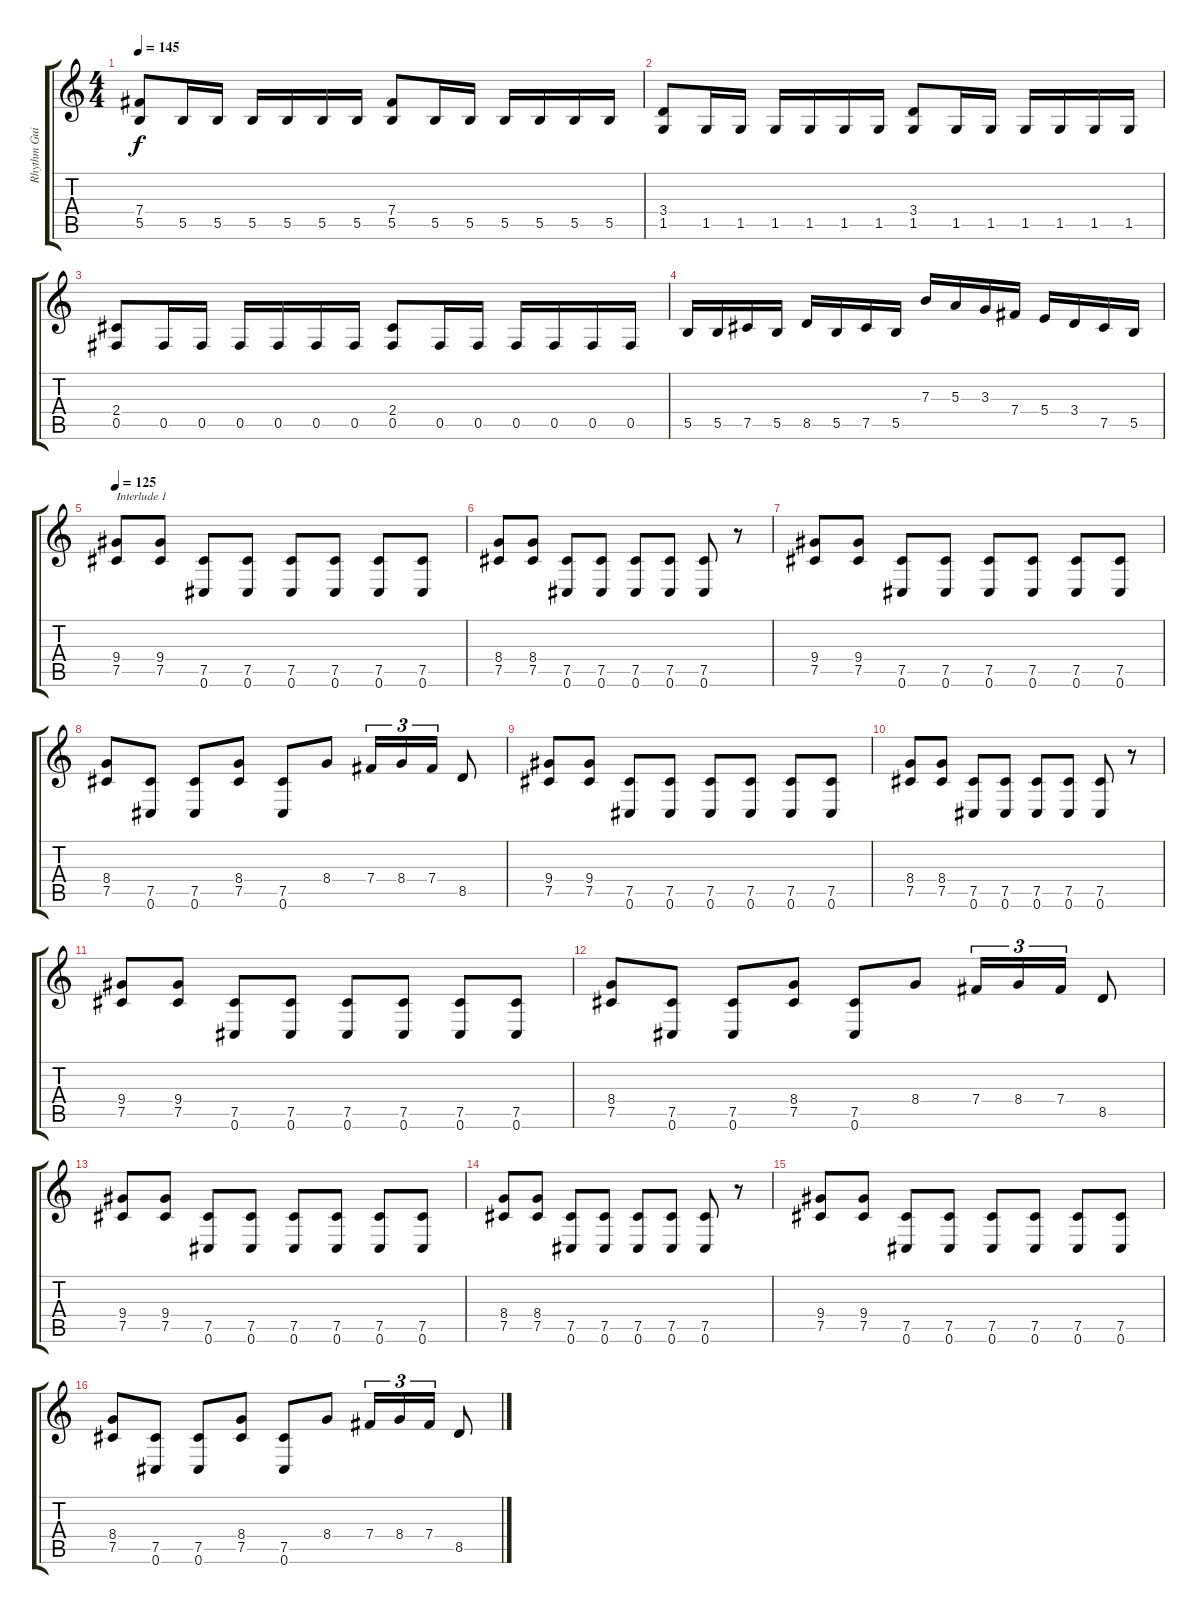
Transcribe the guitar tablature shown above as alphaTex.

\track ("Rhythm Guitar" "Rhythm Gui") {instrument distortionguitar}
\staff {score tabs}
\tuning (Db4 Ab3 E3 B2 Gb2 Db2) {hide}
\ts (4 4)
\tempo 145
\clef g2
\ks c
(7.4 5.5).8{dy f} 5.5.16 5.5.16 5.5.16 5.5.16 5.5.16 5.5.16 (7.4 5.5).8 5.5.16 5.5.16 5.5.16 5.5.16 5.5.16 5.5.16 |
(3.4 1.5).8 1.5.16 1.5.16 1.5.16 1.5.16 1.5.16 1.5.16 (3.4 1.5).8 1.5.16 1.5.16 1.5.16 1.5.16 1.5.16 1.5.16 |
(2.4 0.5).8 0.5.16 0.5.16 0.5.16 0.5.16 0.5.16 0.5.16 (2.4 0.5).8 0.5.16 0.5.16 0.5.16 0.5.16 0.5.16 0.5.16 |
5.5.16 5.5.16 7.5.16 5.5.16 8.5.16 5.5.16 7.5.16 5.5.16 7.3.16 5.3.16 3.3.16 7.4.16 5.4.16 3.4.16 7.5.16 5.5.16 |
\tempo 125
(9.4 7.5).8{txt "Interlude 1"} (9.4 7.5).8 (7.5 0.6).8 (7.5 0.6).8 (7.5 0.6).8 (7.5 0.6).8 (7.5 0.6).8 (7.5 0.6).8 |
(8.4 7.5).8 (8.4 7.5).8 (7.5 0.6).8 (7.5 0.6).8 (7.5 0.6).8 (7.5 0.6).8 (7.5 0.6).8 r.8 |
(9.4 7.5).8 (9.4 7.5).8 (7.5 0.6).8 (7.5 0.6).8 (7.5 0.6).8 (7.5 0.6).8 (7.5 0.6).8 (7.5 0.6).8 |
(8.4 7.5).8 (7.5 0.6).8 (7.5 0.6).8 (8.4 7.5).8 (7.5 0.6).8 8.4.8 7.4.16{tu (3 2)} 8.4.16{tu (3 2)} 7.4.16{tu (3 2)} 8.5.8 |
(9.4 7.5).8 (9.4 7.5).8 (7.5 0.6).8 (7.5 0.6).8 (7.5 0.6).8 (7.5 0.6).8 (7.5 0.6).8 (7.5 0.6).8 |
(8.4 7.5).8 (8.4 7.5).8 (7.5 0.6).8 (7.5 0.6).8 (7.5 0.6).8 (7.5 0.6).8 (7.5 0.6).8 r.8 |
(9.4 7.5).8 (9.4 7.5).8 (7.5 0.6).8 (7.5 0.6).8 (7.5 0.6).8 (7.5 0.6).8 (7.5 0.6).8 (7.5 0.6).8 |
(8.4 7.5).8 (7.5 0.6).8 (7.5 0.6).8 (8.4 7.5).8 (7.5 0.6).8 8.4.8 7.4.16{tu (3 2)} 8.4.16{tu (3 2)} 7.4.16{tu (3 2)} 8.5.8 |
(9.4 7.5).8 (9.4 7.5).8 (7.5 0.6).8 (7.5 0.6).8 (7.5 0.6).8 (7.5 0.6).8 (7.5 0.6).8 (7.5 0.6).8 |
(8.4 7.5).8 (8.4 7.5).8 (7.5 0.6).8 (7.5 0.6).8 (7.5 0.6).8 (7.5 0.6).8 (7.5 0.6).8 r.8 |
(9.4 7.5).8 (9.4 7.5).8 (7.5 0.6).8 (7.5 0.6).8 (7.5 0.6).8 (7.5 0.6).8 (7.5 0.6).8 (7.5 0.6).8 |
(8.4 7.5).8 (7.5 0.6).8 (7.5 0.6).8 (8.4 7.5).8 (7.5 0.6).8 8.4.8 7.4.16{tu (3 2)} 8.4.16{tu (3 2)} 7.4.16{tu (3 2)} 8.5.8
